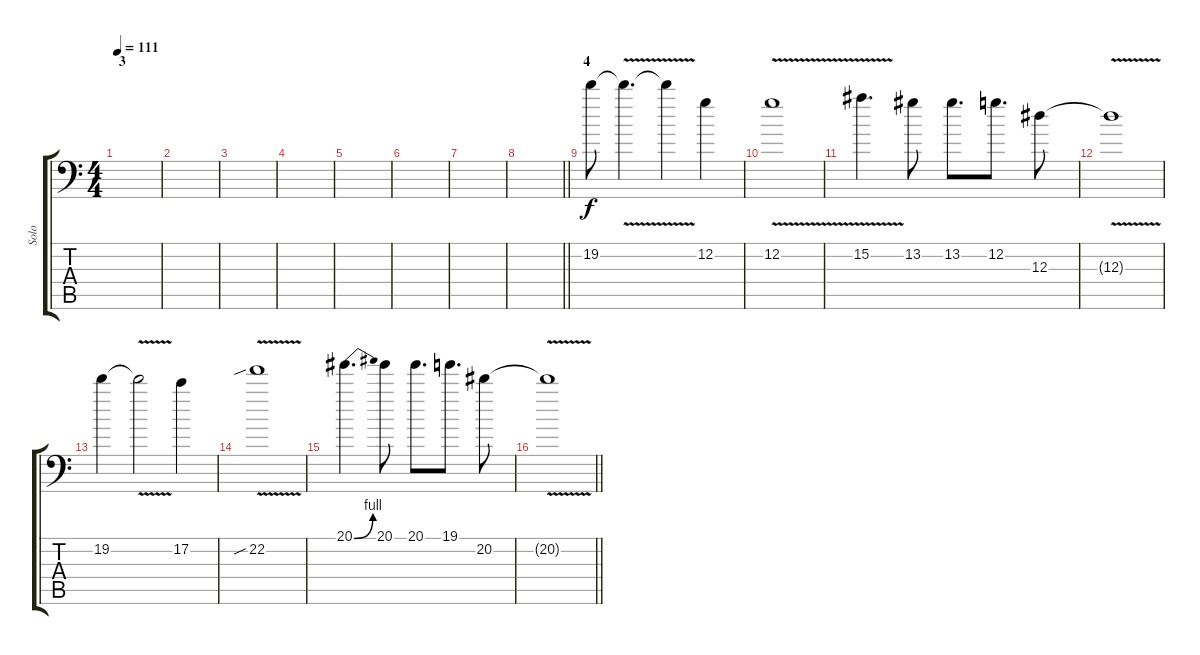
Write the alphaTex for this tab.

\track ("Solo" "Solo") {instrument distortionguitar}
\staff {score tabs}
\tuning (C4 G3 Eb3 Bb2 F2 Bb1) {hide}
\ts (4 4)
\section ("" "3")
\tempo 111
\clef f4
\ks c
|
|
|
|
|
|
|
\barLineRight lightlight
|
\section ("" "4")
19.2.8 19.2{v t}.4{d} 19.2{t}.4 12.2.4 |
12.2{v}.1 |
15.2{v}.4{d} 13.2.8 13.2.8{d} 12.2.8{d} 12.3.8 |
12.3{v t}.1 |
19.2.4 19.2{v t}.2 17.2.4 |
22.2{v sib}.1 |
20.1{be (bend 0 0 60 4)}.4{d} 20.1.8 20.1.8{d} 19.1.8{d} 20.2.8 |
\barLineRight lightlight
20.2{v t}.1
